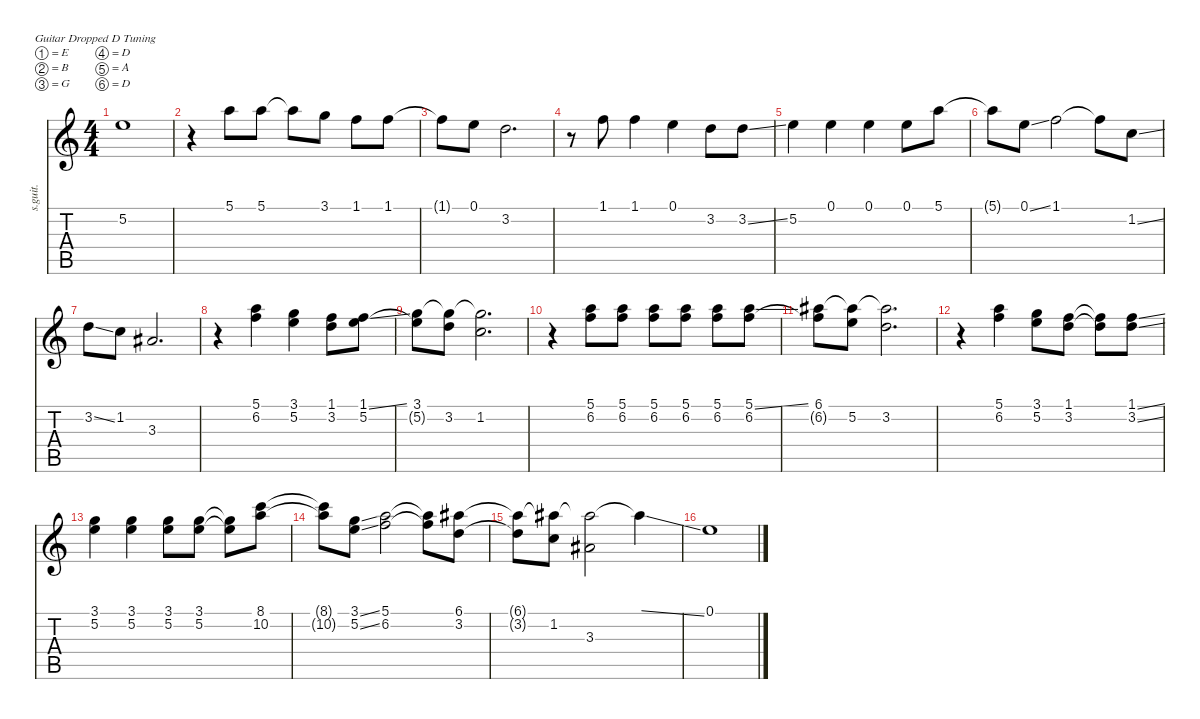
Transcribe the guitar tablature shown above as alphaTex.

\defaultSystemsLayout 4
\hideDynamics
\bracketExtendMode nobrackets
\track ("Vocals - M. Shadows" "s.guit.") {instrument clarinet}
\staff {score tabs}
\tuning (E4 B3 G3 D3 A2 D2)
\displaytranspose 12
\ts (4 4)
\tempo (130 hide)
\clef g2
\ks c
5.2.1{lyrics (0 "") lyrics (1 "") lyrics (2 "") lyrics (3 "") lyrics (4 "") dy f} |
r.4 5.1.8{lyrics (0 "") lyrics (1 "") lyrics (2 "") lyrics (3 "") lyrics (4 "")} 5.1.8{lyrics (0 "") lyrics (1 "") lyrics (2 "") lyrics (3 "") lyrics (4 "")} 5.1{t}.8{lyrics (0 "") lyrics (1 "") lyrics (2 "") lyrics (3 "") lyrics (4 "")} 3.1.8{lyrics (0 "") lyrics (1 "") lyrics (2 "") lyrics (3 "") lyrics (4 "")} 1.1.8{lyrics (0 "") lyrics (1 "") lyrics (2 "") lyrics (3 "") lyrics (4 "")} 1.1.8{lyrics (0 "") lyrics (1 "") lyrics (2 "") lyrics (3 "") lyrics (4 "")} |
1.1{t}.8{lyrics (0 "") lyrics (1 "") lyrics (2 "") lyrics (3 "") lyrics (4 "")} 0.1.8{lyrics (0 "") lyrics (1 "") lyrics (2 "") lyrics (3 "") lyrics (4 "")} 3.2.2{d lyrics (0 "") lyrics (1 "") lyrics (2 "") lyrics (3 "") lyrics (4 "")} |
r.8 1.1.8{lyrics (0 "") lyrics (1 "") lyrics (2 "") lyrics (3 "") lyrics (4 "")} 1.1.4{lyrics (0 "") lyrics (1 "") lyrics (2 "") lyrics (3 "") lyrics (4 "")} 0.1.4{lyrics (0 "") lyrics (1 "") lyrics (2 "") lyrics (3 "") lyrics (4 "")} 3.2.8{lyrics (0 "") lyrics (1 "") lyrics (2 "") lyrics (3 "") lyrics (4 "")} 3.2{ss}.8{lyrics (0 "") lyrics (1 "") lyrics (2 "") lyrics (3 "") lyrics (4 "")} |
5.2.4{lyrics (0 "") lyrics (1 "") lyrics (2 "") lyrics (3 "") lyrics (4 "")} 0.1.4{lyrics (0 "") lyrics (1 "") lyrics (2 "") lyrics (3 "") lyrics (4 "")} 0.1.4{lyrics (0 "") lyrics (1 "") lyrics (2 "") lyrics (3 "") lyrics (4 "")} 0.1.8{lyrics (0 "") lyrics (1 "") lyrics (2 "") lyrics (3 "") lyrics (4 "")} 5.1.8{lyrics (0 "") lyrics (1 "") lyrics (2 "") lyrics (3 "") lyrics (4 "")} |
5.1{t}.8{lyrics (0 "") lyrics (1 "") lyrics (2 "") lyrics (3 "") lyrics (4 "")} 0.1{ss}.8{lyrics (0 "") lyrics (1 "") lyrics (2 "") lyrics (3 "") lyrics (4 "")} 1.1.2{lyrics (0 "") lyrics (1 "") lyrics (2 "") lyrics (3 "") lyrics (4 "")} 1.1{t}.8{lyrics (0 "") lyrics (1 "") lyrics (2 "") lyrics (3 "") lyrics (4 "")} 1.2{ss}.8{lyrics (0 "") lyrics (1 "") lyrics (2 "") lyrics (3 "") lyrics (4 "")} |
3.2{ss}.8{lyrics (0 "") lyrics (1 "") lyrics (2 "") lyrics (3 "") lyrics (4 "")} 1.2.8{lyrics (0 "") lyrics (1 "") lyrics (2 "") lyrics (3 "") lyrics (4 "")} 3.3{acc #}.2{d lyrics (0 "") lyrics (1 "") lyrics (2 "") lyrics (3 "") lyrics (4 "")} |
r.4 (5.1 6.2).4{lyrics (0 "") lyrics (1 "") lyrics (2 "") lyrics (3 "") lyrics (4 "")} (3.1 5.2).4{lyrics (0 "") lyrics (1 "") lyrics (2 "") lyrics (3 "") lyrics (4 "")} (1.1 3.2).8{lyrics (0 "") lyrics (1 "") lyrics (2 "") lyrics (3 "") lyrics (4 "")} (1.1{ss} 5.2).8{lyrics (0 "") lyrics (1 "") lyrics (2 "") lyrics (3 "") lyrics (4 "")} |
(3.1 5.2{t}).8{lyrics (0 "") lyrics (1 "") lyrics (2 "") lyrics (3 "") lyrics (4 "")} (3.1{t} 3.2).8{lyrics (0 "") lyrics (1 "") lyrics (2 "") lyrics (3 "") lyrics (4 "")} (3.1{t} 1.2).2{d lyrics (0 "") lyrics (1 "") lyrics (2 "") lyrics (3 "") lyrics (4 "")} |
r.4 (5.1 6.2).8{lyrics (0 "") lyrics (1 "") lyrics (2 "") lyrics (3 "") lyrics (4 "")} (5.1 6.2).8{lyrics (0 "") lyrics (1 "") lyrics (2 "") lyrics (3 "") lyrics (4 "")} (5.1 6.2).8{lyrics (0 "") lyrics (1 "") lyrics (2 "") lyrics (3 "") lyrics (4 "")} (5.1 6.2).8{lyrics (0 "") lyrics (1 "") lyrics (2 "") lyrics (3 "") lyrics (4 "")} (5.1 6.2).8{lyrics (0 "") lyrics (1 "") lyrics (2 "") lyrics (3 "") lyrics (4 "")} (5.1{ss} 6.2).8{lyrics (0 "") lyrics (1 "") lyrics (2 "") lyrics (3 "") lyrics (4 "")} |
(6.1{acc #} 6.2{t}).8{lyrics (0 "") lyrics (1 "") lyrics (2 "") lyrics (3 "") lyrics (4 "")} (6.1{t acc #} 5.2).8{lyrics (0 "") lyrics (1 "") lyrics (2 "") lyrics (3 "") lyrics (4 "")} (6.1{t acc #} 3.2).2{d lyrics (0 "") lyrics (1 "") lyrics (2 "") lyrics (3 "") lyrics (4 "")} |
r.4 (5.1 6.2).4{lyrics (0 "") lyrics (1 "") lyrics (2 "") lyrics (3 "") lyrics (4 "")} (3.1 5.2).8{lyrics (0 "") lyrics (1 "") lyrics (2 "") lyrics (3 "") lyrics (4 "")} (1.1 3.2).8{lyrics (0 "") lyrics (1 "") lyrics (2 "") lyrics (3 "") lyrics (4 "")} (1.1{t} 3.2{t}).8{lyrics (0 "") lyrics (1 "") lyrics (2 "") lyrics (3 "") lyrics (4 "")} (1.1{ss} 3.2{ss}).8{lyrics (0 "") lyrics (1 "") lyrics (2 "") lyrics (3 "") lyrics (4 "")} |
(3.1 5.2).4{lyrics (0 "") lyrics (1 "") lyrics (2 "") lyrics (3 "") lyrics (4 "")} (3.1 5.2).4{lyrics (0 "") lyrics (1 "") lyrics (2 "") lyrics (3 "") lyrics (4 "")} (3.1 5.2).8{lyrics (0 "") lyrics (1 "") lyrics (2 "") lyrics (3 "") lyrics (4 "")} (3.1 5.2).8{lyrics (0 "") lyrics (1 "") lyrics (2 "") lyrics (3 "") lyrics (4 "")} (3.1{t} 5.2{t}).8{lyrics (0 "") lyrics (1 "") lyrics (2 "") lyrics (3 "") lyrics (4 "")} (8.1 10.2).8{lyrics (0 "") lyrics (1 "") lyrics (2 "") lyrics (3 "") lyrics (4 "")} |
(8.1{t} 10.2{t}).8{lyrics (0 "") lyrics (1 "") lyrics (2 "") lyrics (3 "") lyrics (4 "")} (3.1{ss} 5.2{ss}).8{lyrics (0 "") lyrics (1 "") lyrics (2 "") lyrics (3 "") lyrics (4 "")} (5.1 6.2).2{lyrics (0 "") lyrics (1 "") lyrics (2 "") lyrics (3 "") lyrics (4 "")} (5.1{t} 6.2{t}).8{lyrics (0 "") lyrics (1 "") lyrics (2 "") lyrics (3 "") lyrics (4 "")} (6.1{acc #} 3.2).8{lyrics (0 "") lyrics (1 "") lyrics (2 "") lyrics (3 "") lyrics (4 "")} |
(6.1{t acc #} 3.2{t}).8{lyrics (0 "") lyrics (1 "") lyrics (2 "") lyrics (3 "") lyrics (4 "")} (6.1{t acc #} 1.2).8{lyrics (0 "") lyrics (1 "") lyrics (2 "") lyrics (3 "") lyrics (4 "")} (6.1{t acc #} 3.3{acc #}).2{lyrics (0 "") lyrics (1 "") lyrics (2 "") lyrics (3 "") lyrics (4 "")} 6.1{ss t acc #}.4{lyrics (0 "") lyrics (1 "") lyrics (2 "") lyrics (3 "") lyrics (4 "")} |
0.1.1{lyrics (0 "") lyrics (1 "") lyrics (2 "") lyrics (3 "") lyrics (4 "")}
